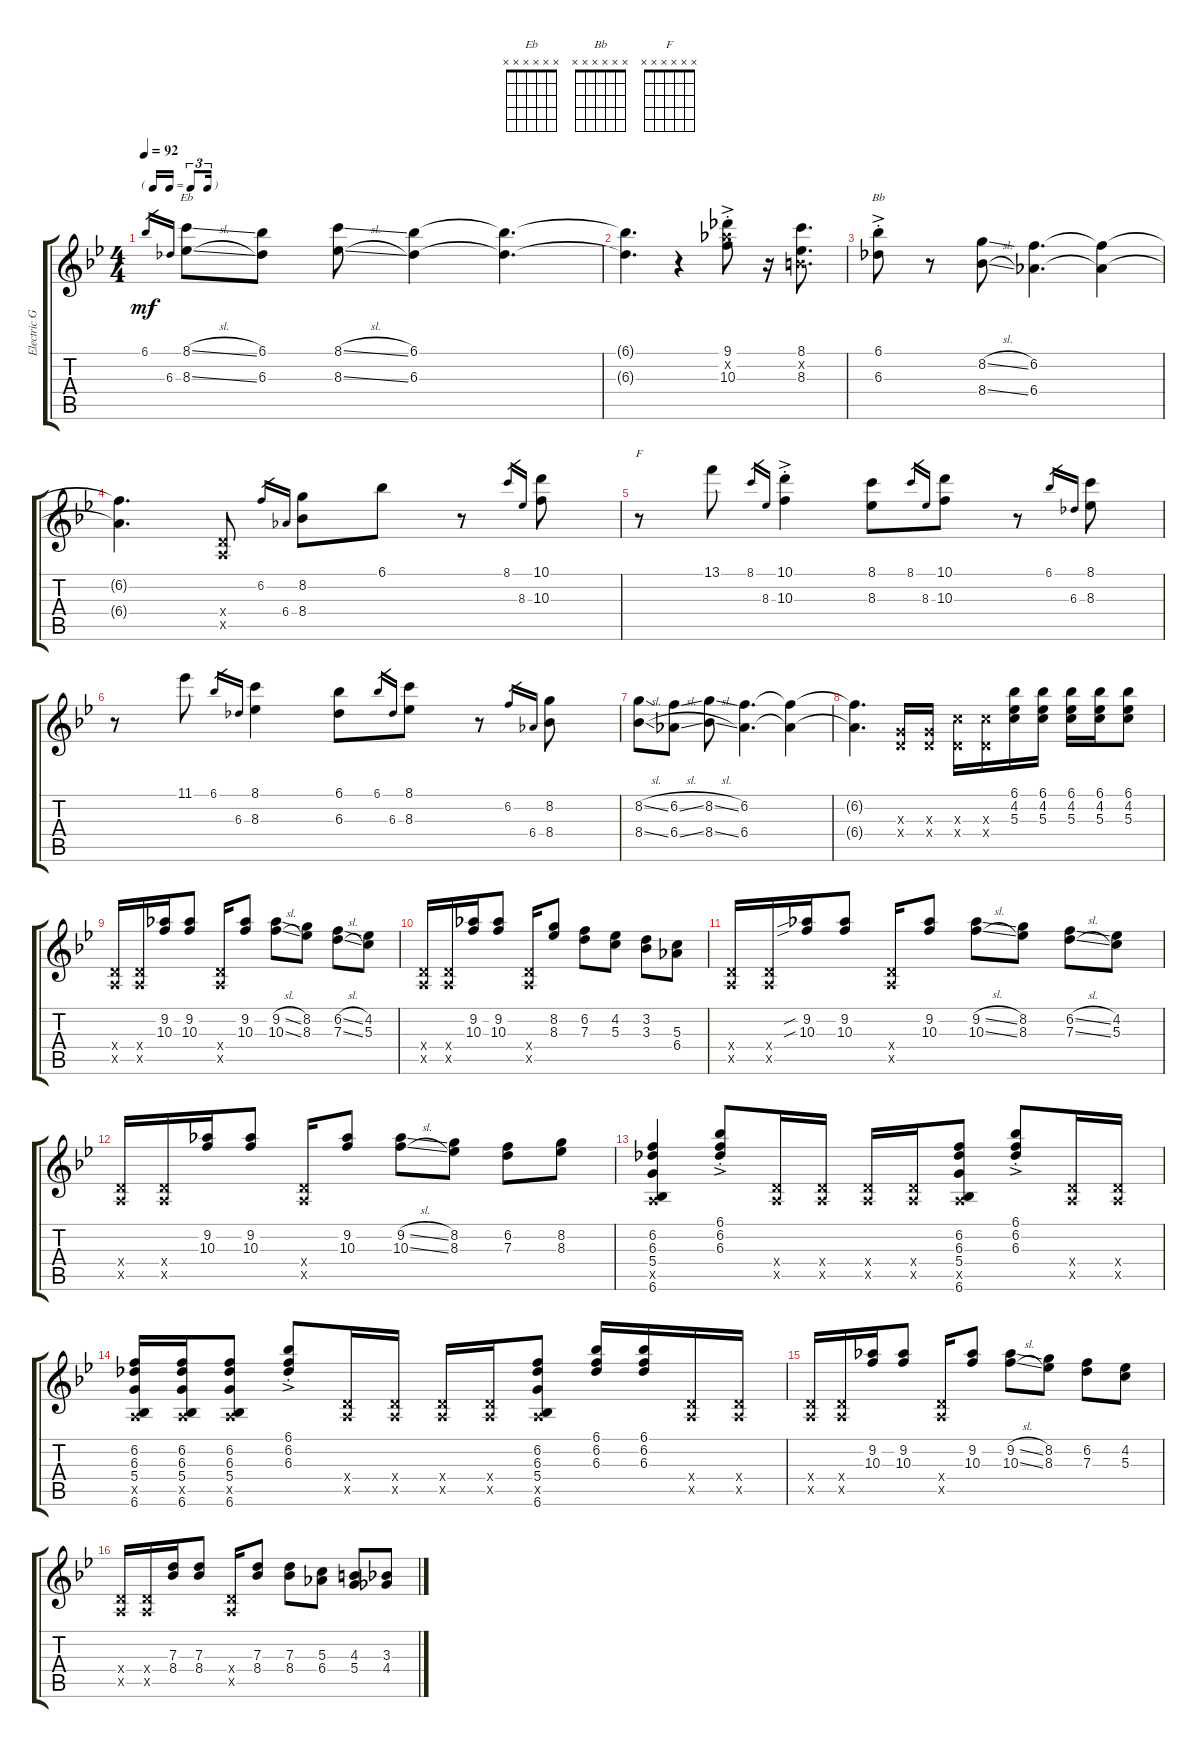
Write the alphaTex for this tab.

\track ("Electric Guitar" "Electric G") {instrument electricguitarclean}
\staff {score tabs}
\tuning (E4 B3 G3 D3 A2 E2) {hide}
\chord ("Eb" x x x x x x)
\chord ("Bb" x x x x x x)
\chord ("F" x x x x x x)
\ts (4 4)
\tf triplet16th
\tempo 92
\clef g2
\ks bb
6.1.16{gr dy mf} 6.3.16{gr} (8.1{sl} 8.3{sl}).8{ch "Eb"} (6.1 6.3).8 (8.1{sl} 8.3{sl}).8 (6.1 6.3).4 (6.1{t} 6.3{t}).4{d} |
(6.1{t} 6.3{t}).4{d} r.4 (9.1{ac st} 9.2{ac st x} 10.3{ac st}).8 r.16 (8.1 0.2{x} 8.3).8{d} |
(6.1{ac st} 6.3{ac st}).8{ch "Bb"} r.8 (8.2{sl} 8.4{sl}).8 (6.2 6.4).4{d} (6.2{t} 6.4{t}).4 |
(6.2{t} 6.4{t}).4{d} (0.4{x} 0.5{x}).8 6.2.16{gr} 6.4.16{gr} (8.2 8.4).8 6.1.8 r.8 8.1.16{gr} 8.3.16{gr} (10.1 10.3).8 |
r.8{ch "F"} 13.1.8 8.1.16{gr} 8.3.16{gr} (10.1{ac st} 10.3{ac st}).4 (8.1 8.3).8 8.1.16{gr} 8.3.16{gr} (10.1 10.3).8 r.8 6.1.16{gr} 6.3.16{gr} (8.1 8.3).8 |
r.8 11.1.8 6.1.16{gr} 6.3.16{gr} (8.1 8.3).4 (6.1 6.3).8 6.1.16{gr} 6.3.16{gr} (8.1 8.3).8 r.8 6.2.16{gr} 6.4.16{gr} (8.2 8.4).8 |
(8.2{sl} 8.4{sl}).8 (6.2{sl} 6.4{sl}).8 (8.2{sl} 8.4{sl}).8 (6.2 6.4).4{d} (6.2{t} 6.4{t}).4 |
(6.2{t} 6.4{t}).4{d} (0.3{x} 0.4{x}).16 (0.3{x} 0.4{x}).16 (5.3{x} 0.4{x}).16 (5.3{x} 0.4{x}).16 (6.1 4.2 5.3).16 (6.1 4.2 5.3).16 (6.1 4.2 5.3).16 (6.1 4.2 5.3).16 (6.1 4.2 5.3).8 |
(0.4{x} 0.5{x}).16 (0.4{x} 0.5{x}).16 (9.2 10.3).16 (9.2 10.3).8 (0.4{x} 0.5{x}).16 (9.2 10.3).8 (9.2{sl} 10.3{sl}).8 (8.2 8.3).8 (6.2{sl} 7.3{sl}).8 (4.2 5.3).8 |
(0.4{x} 0.5{x}).16 (0.4{x} 0.5{x}).16 (9.2 10.3).16 (9.2 10.3).8 (0.4{x} 0.5{x}).16 (8.2 8.3).8 (6.2 7.3).8 (4.2 5.3).8 (3.2 3.3).8 (5.3 6.4).8 |
(0.4{x} 0.5{x}).16 (0.4{x} 0.5{x}).16 (9.2{sib} 10.3{sib}).16 (9.2 10.3).8 (0.4{x} 0.5{x}).16 (9.2 10.3).8 (9.2{sl} 10.3{sl}).8 (8.2 8.3).8 (6.2{sl} 7.3{sl}).8 (4.2 5.3).8 |
(0.4{x} 0.5{x}).16 (0.4{x} 0.5{x}).16 (9.2 10.3).16 (9.2 10.3).8 (0.4{x} 0.5{x}).16 (9.2 10.3).8 (9.2{sl} 10.3{sl}).8 (8.2 8.3).8 (6.2 7.3).8 (8.2 8.3).8 |
(6.2 6.3 5.4 0.5{x} 6.6).4 (6.1{ac st} 6.2{ac st} 6.3{ac st}).8 (0.4{x} 0.5{x}).16 (0.4{x} 0.5{x}).16 (0.4{x} 0.5{x}).16 (0.4{x} 0.5{x}).16 (6.2 6.3 5.4 0.5{x} 6.6).8 (6.1{ac st} 6.2{ac st} 6.3{ac st}).8 (0.4{x} 0.5{x}).16 (0.4{x} 0.5{x}).16 |
(6.2 6.3 5.4 0.5{x} 6.6).16 (6.2 6.3 5.4 0.5{x} 6.6).16 (6.2 6.3 5.4 0.5{x} 6.6).8 (6.1{ac st} 6.2{ac st} 6.3{ac st}).8 (0.4{x} 0.5{x}).16 (0.4{x} 0.5{x}).16 (0.4{x} 0.5{x}).16 (0.4{x} 0.5{x}).16 (6.2 6.3 5.4 0.5{x} 6.6).8 (6.1 6.2 6.3).16 (6.1 6.2 6.3).16 (0.4{x} 0.5{x}).16 (0.4{x} 0.5{x}).16 |
(0.4{x} 0.5{x}).16 (0.4{x} 0.5{x}).16 (9.2 10.3).16 (9.2 10.3).8 (0.4{x} 0.5{x}).16 (9.2 10.3).8 (9.2{sl} 10.3{sl}).8 (8.2 8.3).8 (6.2 7.3).8 (4.2 5.3).8 |
(0.4{x} 0.5{x}).16 (0.4{x} 0.5{x}).16 (7.3 8.4).16 (7.3 8.4).8 (0.4{x} 0.5{x}).16 (7.3 8.4).8 (7.3 8.4).8 (5.3 6.4).8 (4.3 5.4).8 (3.3 4.4).8
